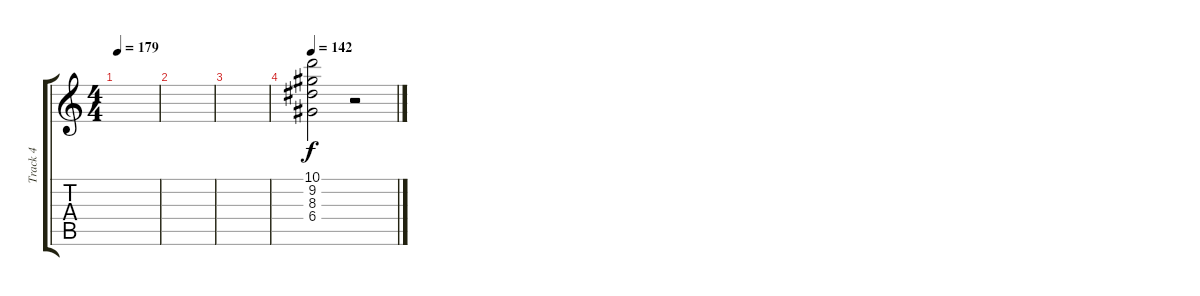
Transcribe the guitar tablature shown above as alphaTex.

\track ("Track 4" "Track 4") {instrument overdrivenguitar}
\staff {score tabs}
\tuning (E4 B3 G3 D3 A2 E2) {hide}
\ts (4 4)
\tempo 179
\clef g2
\ks c
|
|
|
\tempo 142
(10.1 9.2 8.3 6.4).2 r.2
